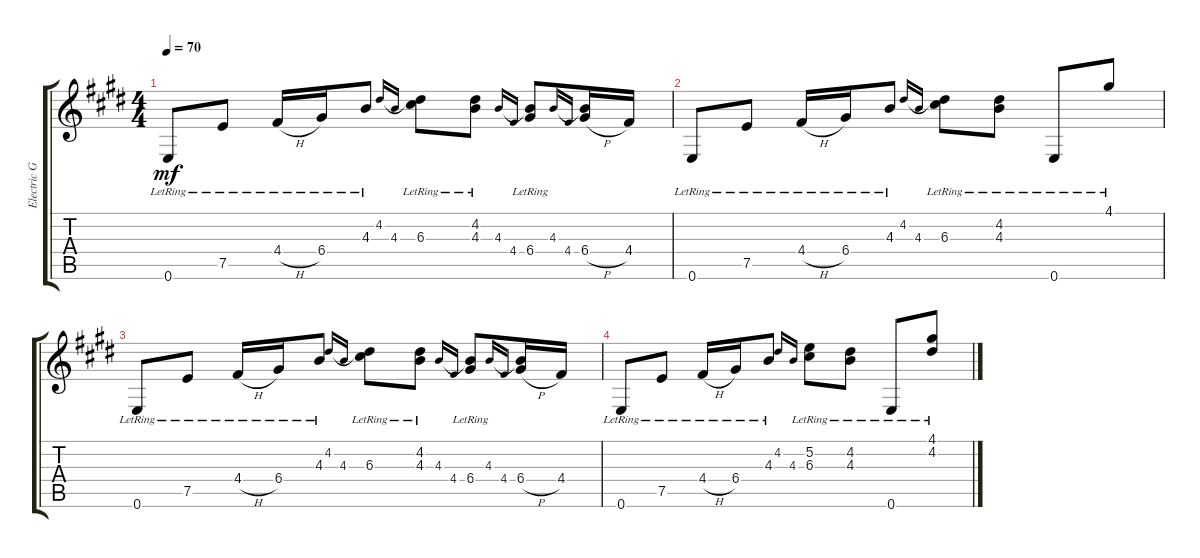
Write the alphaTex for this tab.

\track ("Electric Guitar" "Electric G") {instrument electricguitarclean}
\staff {score tabs}
\tuning (E4 B3 G3 D3 A2 E2) {hide}
\ts (4 4)
\tempo 70
\clef g2
\ks e
0.6{lr}.8{dy mf instrument electricguitarclean} 7.5{lr}.8 4.4{h lr}.16 6.4{lr}.16 4.3{lr}.8 4.2.16{gr onbeat} 4.3.16{gr onbeat} (4.2{lr t} 6.3{lr}).8 (4.2{lr} 4.3{lr}).8 4.3.16{gr onbeat} 4.4.16{gr onbeat} (4.3{lr t} 6.4{lr}).8 4.3.16{gr onbeat} 4.4.16{gr onbeat} (4.3{t} 6.4{h}).16 4.4.16 |
0.6{lr}.8 7.5{lr}.8 4.4{h lr}.16 6.4{lr}.16 4.3{lr}.8 4.2.16{gr onbeat} 4.3.16{gr onbeat} (4.2{lr t} 6.3{lr}).8 (4.2{lr} 4.3{lr}).8 0.6{lr}.8 4.1{lr}.8 |
0.6{lr}.8 7.5{lr}.8 4.4{h lr}.16 6.4{lr}.16 4.3{lr}.8 4.2.16{gr onbeat} 4.3.16{gr onbeat} (4.2{lr t} 6.3{lr}).8 (4.2{lr} 4.3{lr}).8 4.3.16{gr onbeat} 4.4.16{gr onbeat} (4.3{lr t} 6.4{lr}).8 4.3.16{gr onbeat} 4.4.16{gr onbeat} (4.3{t} 6.4{h}).16 4.4.16 |
0.6{lr}.8 7.5{lr}.8 4.4{h lr}.16 6.4{lr}.16 4.3{lr}.8 4.2.16{gr onbeat} 4.3.16{gr onbeat} (5.2{lr} 6.3{lr}).8 (4.2{lr} 4.3{lr}).8 0.6{lr}.8 (4.1{lr} 4.2{lr}).8
